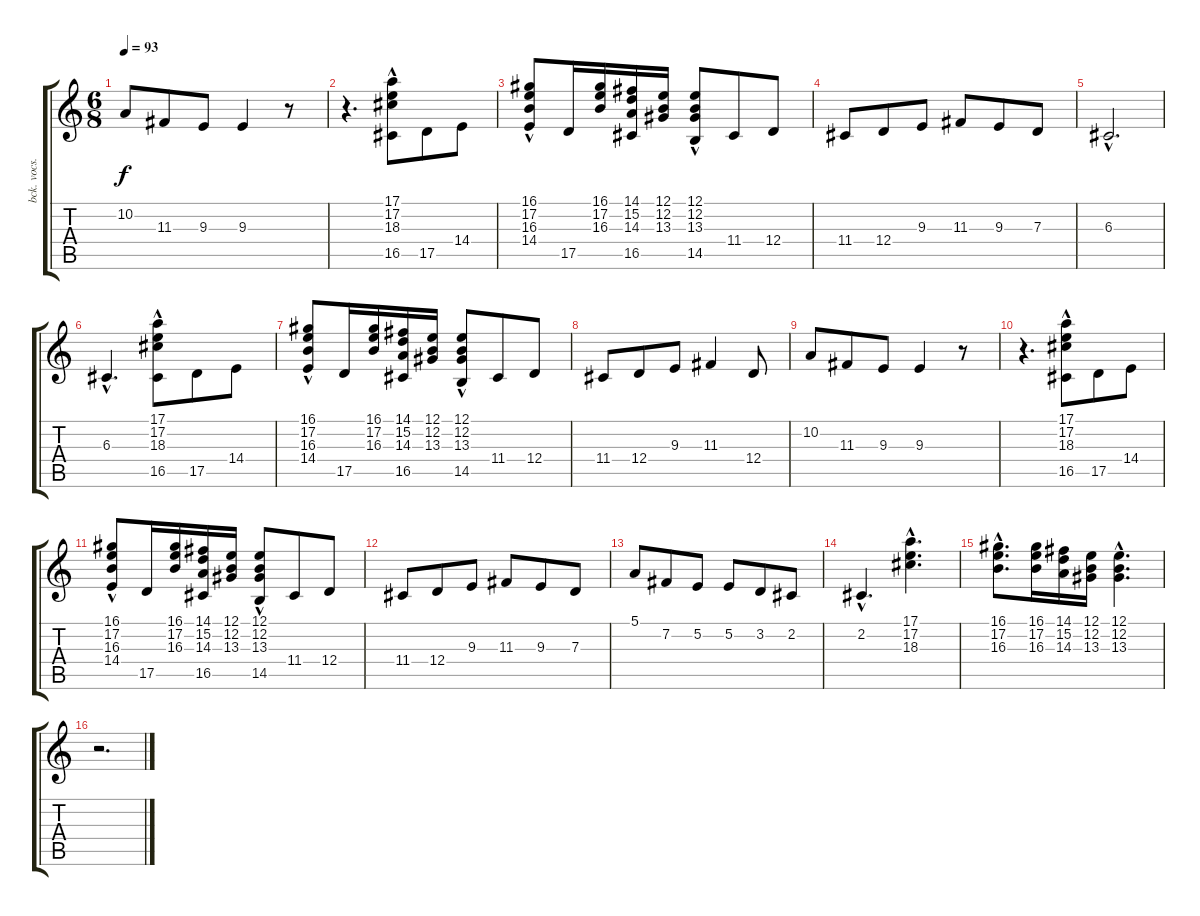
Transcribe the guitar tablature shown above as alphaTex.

\track ("bck. vocs." "bck. vocs.") {instrument flute}
\staff {score tabs}
\tuning (E4 B3 G3 D3 A2 E2) {hide}
\ts (6 8)
\tempo 93
\clef g2
\ks c
10.2.8{dy f} 11.3.8 9.3.8 9.3.4 r.8 |
r.4{d} (17.1{hac} 17.2{hac} 18.3{hac} 16.5).8 17.5.8 14.4.8 |
(16.1{hac} 17.2{hac} 16.3{hac} 14.4).8 17.5.16 (16.1 17.2 16.3).16 (14.1 15.2 14.3 16.5).16 (12.1 12.2 13.3).16 (12.1{hac} 12.2{hac} 13.3{hac} 14.5).8 11.4.8 12.4.8 |
11.4.8 12.4.8 9.3.8 11.3.8 9.3.8 7.3.8 |
6.3{hac}.2{d} |
6.3{hac}.4{d} (17.1{hac} 17.2{hac} 18.3{hac} 16.5).8 17.5.8 14.4.8 |
(16.1{hac} 17.2{hac} 16.3{hac} 14.4).8 17.5.16 (16.1 17.2 16.3).16 (14.1 15.2 14.3 16.5).16 (12.1 12.2 13.3).16 (12.1{hac} 12.2{hac} 13.3{hac} 14.5).8 11.4.8 12.4.8 |
11.4.8 12.4.8 9.3.8 11.3.4 12.4.8 |
10.2.8 11.3.8 9.3.8 9.3.4 r.8 |
r.4{d} (17.1{hac} 17.2{hac} 18.3{hac} 16.5).8 17.5.8 14.4.8 |
(16.1{hac} 17.2{hac} 16.3{hac} 14.4).8 17.5.16 (16.1 17.2 16.3).16 (14.1 15.2 14.3 16.5).16 (12.1 12.2 13.3).16 (12.1{hac} 12.2{hac} 13.3{hac} 14.5).8 11.4.8 12.4.8 |
11.4.8 12.4.8 9.3.8 11.3.8 9.3.8 7.3.8 |
5.1.8 7.2.8 5.2.8 5.2.8 3.2.8 2.2.8 |
2.2{hac}.4{d} (17.1{hac} 17.2{hac} 18.3{hac}).4{d} |
(16.1{hac} 17.2{hac} 16.3{hac}).8{d} (16.1 17.2 16.3).16 (14.1 15.2 14.3).16 (12.1 12.2 13.3).16 (12.1{hac} 12.2{hac} 13.3{hac}).4{d} |
r.2{d}
